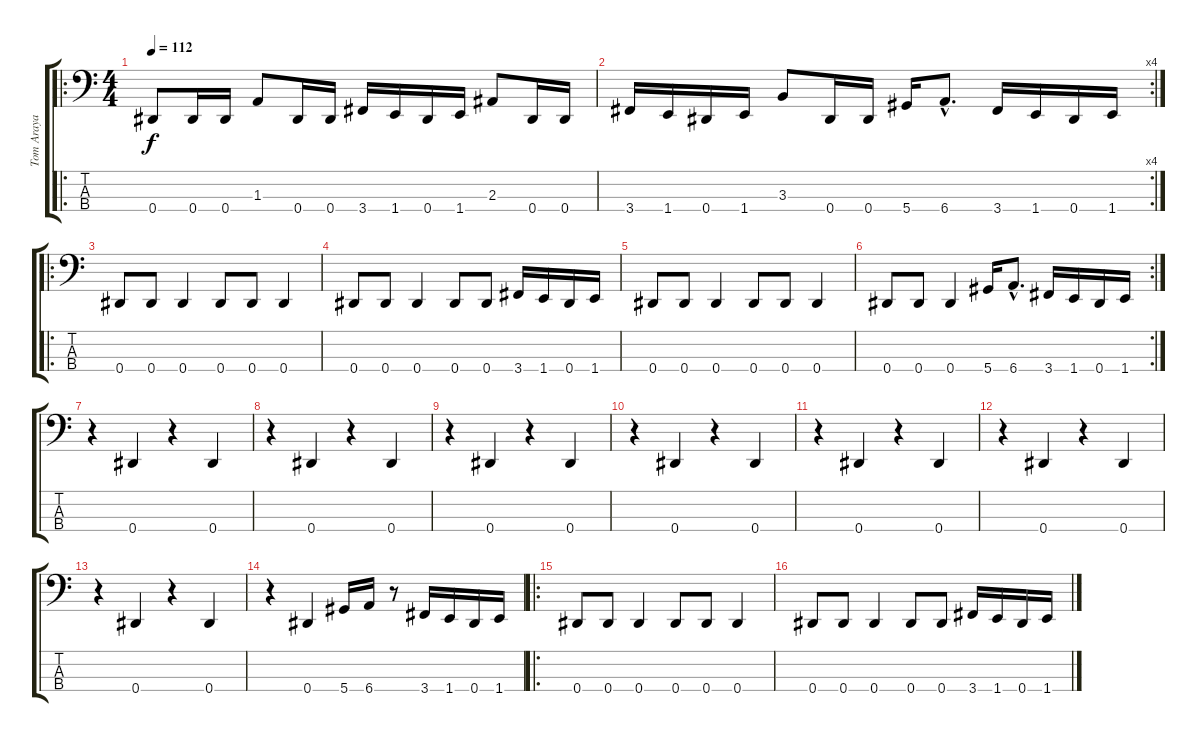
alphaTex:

\track ("Tom Araya" "Tom Araya") {instrument electricbasspick}
\staff {score tabs}
\tuning (Gb2 Db2 Ab1 Eb1) {hide}
\ro
\ts (4 4)
\tempo 112
\clef f4
\ks c
0.4.8{dy f} 0.4.16 0.4.16 1.3.8 0.4.16 0.4.16 3.4.16 1.4.16 0.4.16 1.4.16 2.3.8 0.4.16 0.4.16 |
\rc 4
3.4.16 1.4.16 0.4.16 1.4.16 3.3.8 0.4.16 0.4.16 5.4.16 6.4{hac}.8{d} 3.4.16 1.4.16 0.4.16 1.4.16 |
\ro
0.4.8 0.4.8 0.4.4 0.4.8 0.4.8 0.4.4 |
0.4.8 0.4.8 0.4.4 0.4.8 0.4.8 3.4.16 1.4.16 0.4.16 1.4.16 |
0.4.8 0.4.8 0.4.4 0.4.8 0.4.8 0.4.4 |
\rc 2
0.4.8 0.4.8 0.4.4 5.4.16 6.4{hac}.8{d} 3.4.16 1.4.16 0.4.16 1.4.16 |
r.4 0.4.4 r.4 0.4.4 |
r.4 0.4.4 r.4 0.4.4 |
r.4 0.4.4 r.4 0.4.4 |
r.4 0.4.4 r.4 0.4.4 |
r.4 0.4.4 r.4 0.4.4 |
r.4 0.4.4 r.4 0.4.4 |
r.4 0.4.4 r.4 0.4.4 |
r.4 0.4.4 5.4.16 6.4.16 r.8 3.4.16 1.4.16 0.4.16 1.4.16 |
\ro
0.4.8 0.4.8 0.4.4 0.4.8 0.4.8 0.4.4 |
0.4.8 0.4.8 0.4.4 0.4.8 0.4.8 3.4.16 1.4.16 0.4.16 1.4.16
